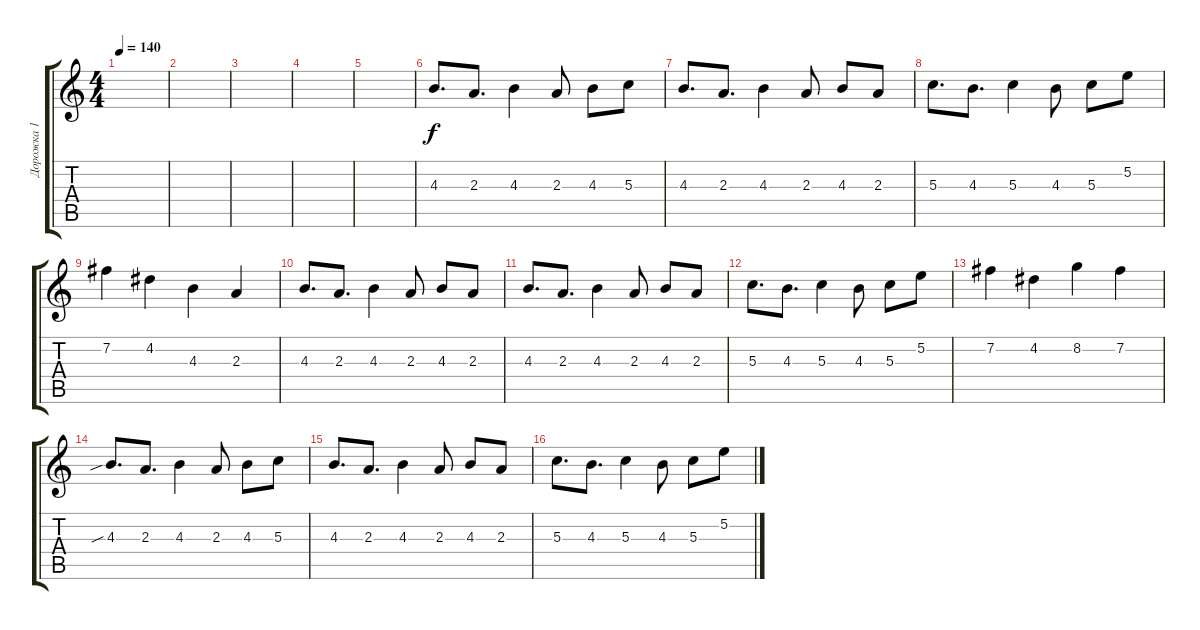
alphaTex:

\track ("Дорожка 1" "Дорожка 1") {instrument distortionguitar}
\staff {score tabs}
\tuning (E4 B3 G3 D3 A2 E2) {hide}
\ts (4 4)
\tempo 140
\clef g2
\ks c
|
|
|
|
|
4.3.8{d} 2.3.8{d} 4.3.4 2.3.8 4.3.8 5.3.8 |
4.3.8{d} 2.3.8{d} 4.3.4 2.3.8 4.3.8 2.3.8 |
5.3.8{d} 4.3.8{d} 5.3.4 4.3.8 5.3.8 5.2.8 |
7.2.4 4.2.4 4.3.4 2.3.4 |
4.3.8{d} 2.3.8{d} 4.3.4 2.3.8 4.3.8 2.3.8 |
4.3.8{d} 2.3.8{d} 4.3.4 2.3.8 4.3.8 2.3.8 |
5.3.8{d} 4.3.8{d} 5.3.4 4.3.8 5.3.8 5.2.8 |
7.2.4 4.2.4 8.2.4 7.2.4 |
4.3{sib}.8{d} 2.3.8{d} 4.3.4 2.3.8 4.3.8 5.3.8 |
4.3.8{d} 2.3.8{d} 4.3.4 2.3.8 4.3.8 2.3.8 |
5.3.8{d} 4.3.8{d} 5.3.4 4.3.8 5.3.8 5.2.8
